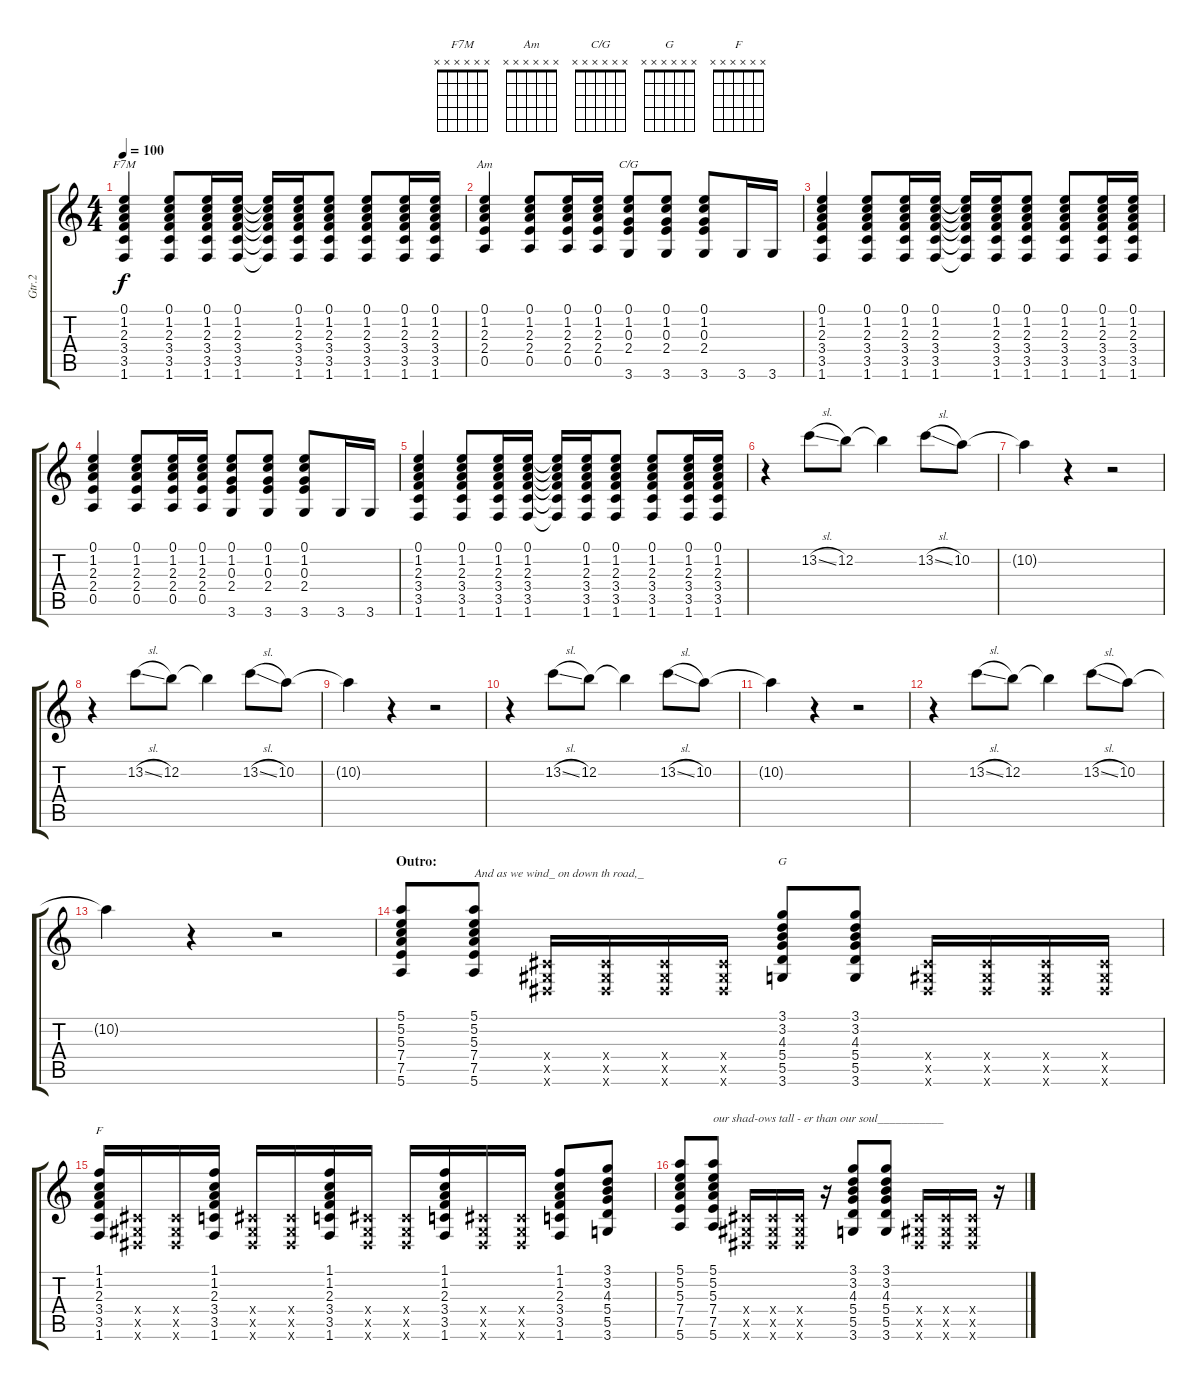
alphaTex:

\track ("Gtr.2" "Gtr.2") {instrument acousticguitarsteel}
\staff {score tabs}
\tuning (E4 B3 G3 D3 A2 E2) {hide}
\chord ("F7M" x x x x x x)
\chord ("Am" x x x x x x)
\chord ("C/G" x x x x x x)
\chord ("G" x x x x x x)
\chord ("F" x x x x x x)
\ts (4 4)
\tempo 100
\clef g2
\ks c
(0.1 1.2 2.3 3.4 3.5 1.6).4{ch "F7M" dy f} (0.1 1.2 2.3 3.4 3.5 1.6).8 (0.1 1.2 2.3 3.4 3.5 1.6).16 (0.1 1.2 2.3 3.4 3.5 1.6).16 (0.1{t} 1.2{t} 2.3{t} 3.4{t} 3.5{t} 1.6{t}).16 (0.1 1.2 2.3 3.4 3.5 1.6).16 (0.1 1.2 2.3 3.4 3.5 1.6).8 (0.1 1.2 2.3 3.4 3.5 1.6).8 (0.1 1.2 2.3 3.4 3.5 1.6).16 (0.1 1.2 2.3 3.4 3.5 1.6).16 |
(0.1 1.2 2.3 2.4 0.5).4{ch "Am"} (0.1 1.2 2.3 2.4 0.5).8 (0.1 1.2 2.3 2.4 0.5).16 (0.1 1.2 2.3 2.4 0.5).16 (0.1 1.2 0.3 2.4 3.6).8{ch "C/G"} (0.1 1.2 0.3 2.4 3.6).8 (0.1 1.2 0.3 2.4 3.6).8 3.6.16 3.6.16 |
(0.1 1.2 2.3 3.4 3.5 1.6).4 (0.1 1.2 2.3 3.4 3.5 1.6).8 (0.1 1.2 2.3 3.4 3.5 1.6).16 (0.1 1.2 2.3 3.4 3.5 1.6).16 (0.1{t} 1.2{t} 2.3{t} 3.4{t} 3.5{t} 1.6{t}).16 (0.1 1.2 2.3 3.4 3.5 1.6).16 (0.1 1.2 2.3 3.4 3.5 1.6).8 (0.1 1.2 2.3 3.4 3.5 1.6).8 (0.1 1.2 2.3 3.4 3.5 1.6).16 (0.1 1.2 2.3 3.4 3.5 1.6).16 |
(0.1 1.2 2.3 2.4 0.5).4 (0.1 1.2 2.3 2.4 0.5).8 (0.1 1.2 2.3 2.4 0.5).16 (0.1 1.2 2.3 2.4 0.5).16 (0.1 1.2 0.3 2.4 3.6).8 (0.1 1.2 0.3 2.4 3.6).8 (0.1 1.2 0.3 2.4 3.6).8 3.6.16 3.6.16 |
(0.1 1.2 2.3 3.4 3.5 1.6).4 (0.1 1.2 2.3 3.4 3.5 1.6).8 (0.1 1.2 2.3 3.4 3.5 1.6).16 (0.1 1.2 2.3 3.4 3.5 1.6).16 (0.1{t} 1.2{t} 2.3{t} 3.4{t} 3.5{t} 1.6{t}).16 (0.1 1.2 2.3 3.4 3.5 1.6).16 (0.1 1.2 2.3 3.4 3.5 1.6).8 (0.1 1.2 2.3 3.4 3.5 1.6).8 (0.1 1.2 2.3 3.4 3.5 1.6).16 (0.1 1.2 2.3 3.4 3.5 1.6).16 |
r.4{instrument distortionguitar} 13.2{sl}.8 12.2.8 12.2{t}.4 13.2{sl}.8 10.2.8 |
10.2{t}.4 r.4 r.2 |
r.4 13.2{sl}.8 12.2.8 12.2{t}.4 13.2{sl}.8 10.2.8 |
10.2{t}.4 r.4 r.2 |
r.4 13.2{sl}.8 12.2.8 12.2{t}.4 13.2{sl}.8 10.2.8 |
10.2{t}.4 r.4 r.2 |
r.4 13.2{sl}.8 12.2.8 12.2{t}.4 13.2{sl}.8 10.2.8 |
10.2{t}.4 r.4 r.2 |
\section ("" "Outro:")
(5.1 5.2 5.3 7.4 7.5 5.6).8{instrument electricguitarclean} (5.1 5.2 5.3 7.4 7.5 5.6).8{txt "And as we wind_ on down th road,_"} (-1.4{x} -1.5{x} -1.6{x}).16 (-1.4{x} -1.5{x} -1.6{x}).16 (-1.4{x} -1.5{x} -1.6{x}).16 (-1.4{x} -1.5{x} -1.6{x}).16 (3.1 3.2 4.3 5.4 5.5 3.6).8{ch "G"} (3.1 3.2 4.3 5.4 5.5 3.6).8 (-1.4{x} -1.5{x} -1.6{x}).16 (-1.4{x} -1.5{x} -1.6{x}).16 (-1.4{x} -1.5{x} -1.6{x}).16 (-1.4{x} -1.5{x} -1.6{x}).16 |
(1.1 1.2 2.3 3.4 3.5 1.6).16{ch "F"} (-1.4{x} -1.5{x} -1.6{x}).16 (-1.4{x} -1.5{x} -1.6{x}).16 (1.1 1.2 2.3 3.4 3.5 1.6).16 (-1.4{x} -1.5{x} -1.6{x}).16 (-1.4{x} -1.5{x} -1.6{x}).16 (1.1 1.2 2.3 3.4 3.5 1.6).16 (-1.4{x} -1.5{x} -1.6{x}).16 (-1.4{x} -1.5{x} -1.6{x}).16 (1.1 1.2 2.3 3.4 3.5 1.6).16 (-1.4{x} -1.5{x} -1.6{x}).16 (-1.4{x} -1.5{x} -1.6{x}).16 (1.1 1.2 2.3 3.4 3.5 1.6).8 (3.1 3.2 4.3 5.4 5.5 3.6).8 |
(5.1 5.2 5.3 7.4 7.5 5.6).8 (5.1 5.2 5.3 7.4 7.5 5.6).8{txt "our shad-ows tall - er than our soul___________"} (-1.4{x} -1.5{x} -1.6{x}).16 (-1.4{x} -1.5{x} -1.6{x}).16 (-1.4{x} -1.5{x} -1.6{x}).16 r.16 (3.1 3.2 4.3 5.4 5.5 3.6).8 (3.1 3.2 4.3 5.4 5.5 3.6).8 (-1.4{x} -1.5{x} -1.6{x}).16 (-1.4{x} -1.5{x} -1.6{x}).16 (-1.4{x} -1.5{x} -1.6{x}).16 r.16
